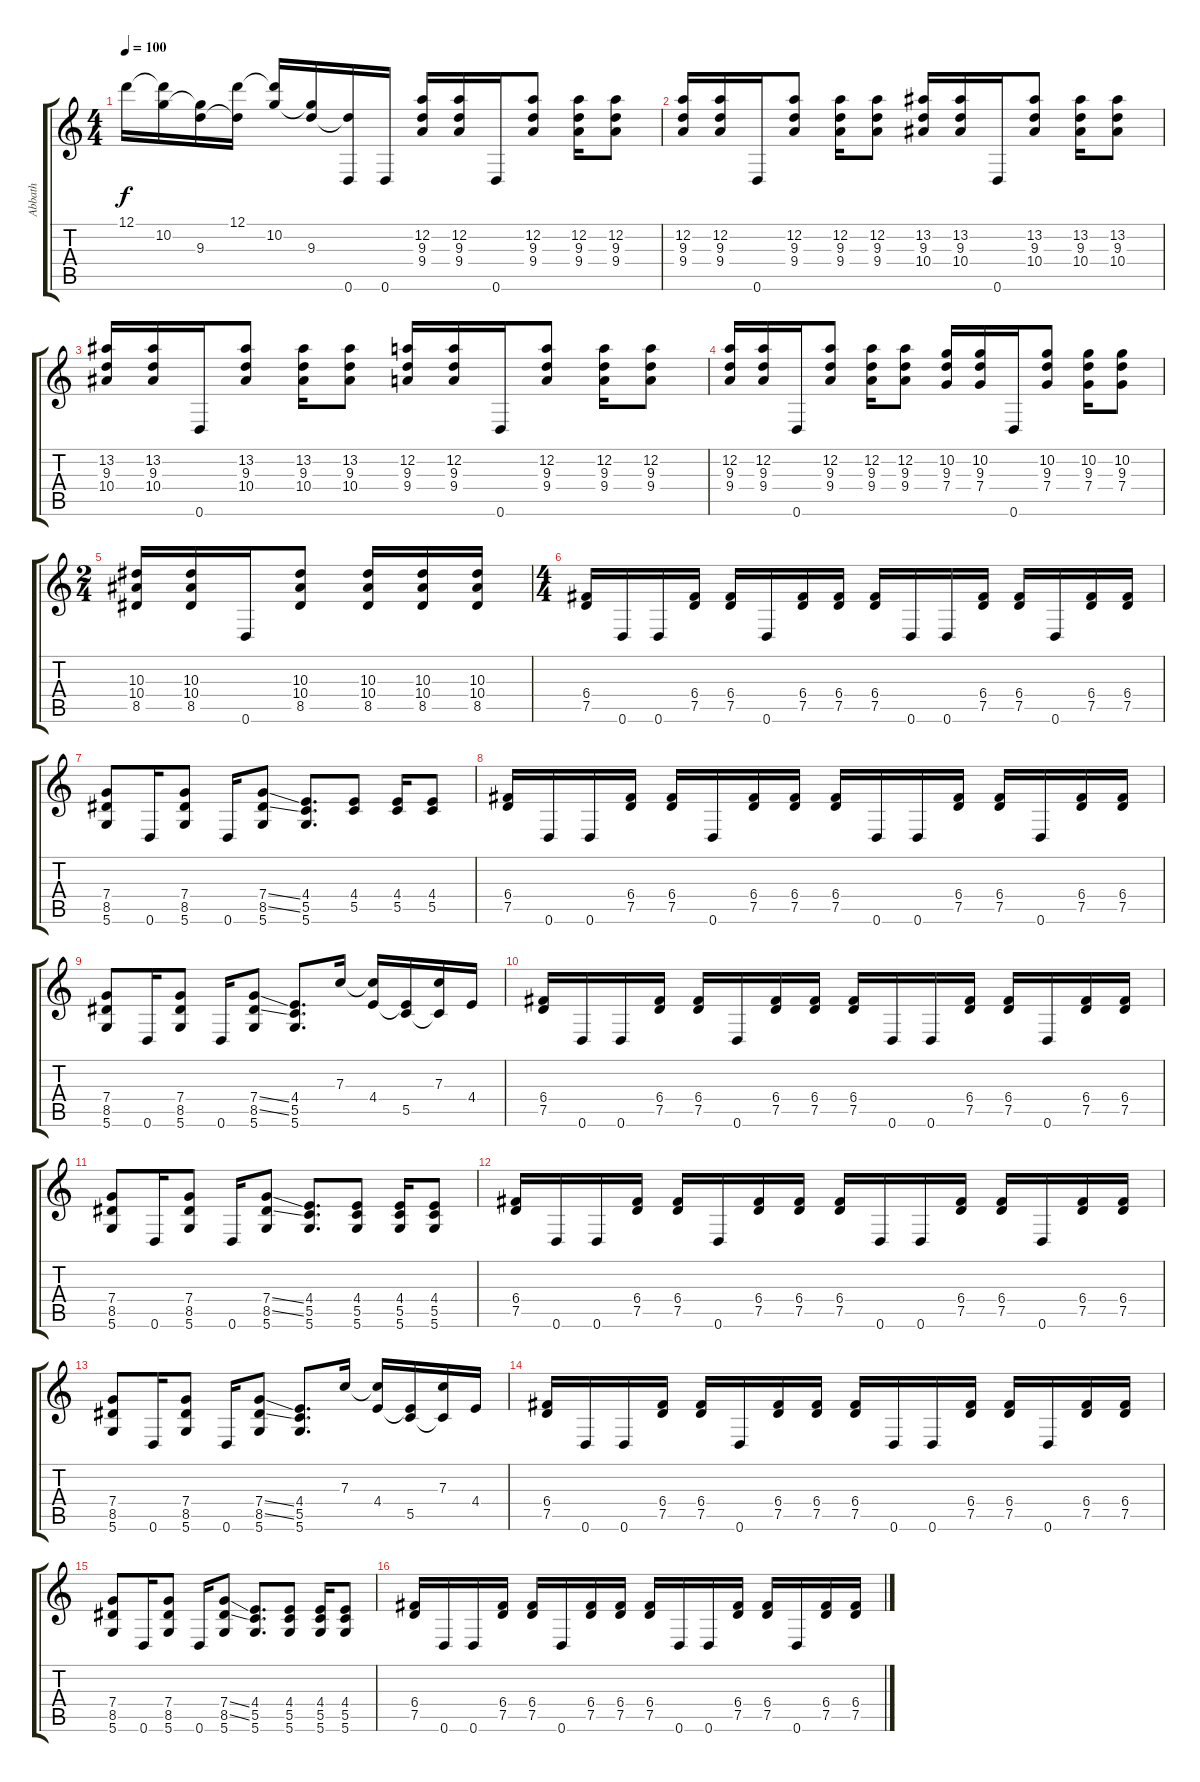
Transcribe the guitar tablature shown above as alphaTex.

\track ("Abbath" "Abbath") {instrument distortionguitar}
\staff {score tabs}
\tuning (D4 A3 F3 C3 G2 D2) {hide}
\ts (4 4)
\tempo 100
\clef g2
\ks c
12.1.16{dy f} (12.1{t} 10.2).16 (10.2{t} 9.3).16 (12.1 9.3{t}).16 (12.1{t} 10.2).16 (10.2{t} 9.3).16 (9.3{t} 0.6).16 0.6.16 (12.2 9.3 9.4).16 (12.2 9.3 9.4).16 0.6.16 (12.2 9.3 9.4).8 (12.2 9.3 9.4).16 (12.2 9.3 9.4).8 |
(12.2 9.3 9.4).16 (12.2 9.3 9.4).16 0.6.16 (12.2 9.3 9.4).8 (12.2 9.3 9.4).16 (12.2 9.3 9.4).8 (13.2 9.3 10.4).16 (13.2 9.3 10.4).16 0.6.16 (13.2 9.3 10.4).8 (13.2 9.3 10.4).16 (13.2 9.3 10.4).8 |
(13.2 9.3 10.4).16 (13.2 9.3 10.4).16 0.6.16 (13.2 9.3 10.4).8 (13.2 9.3 10.4).16 (13.2 9.3 10.4).8 (12.2 9.3 9.4).16 (12.2 9.3 9.4).16 0.6.16 (12.2 9.3 9.4).8 (12.2 9.3 9.4).16 (12.2 9.3 9.4).8 |
(12.2 9.3 9.4).16 (12.2 9.3 9.4).16 0.6.16 (12.2 9.3 9.4).8 (12.2 9.3 9.4).16 (12.2 9.3 9.4).8 (10.2 9.3 7.4).16 (10.2 9.3 7.4).16 0.6.16 (10.2 9.3 7.4).8 (10.2 9.3 7.4).16 (10.2 9.3 7.4).8 |
\ts (2 4)
(10.3 10.4 8.5).16 (10.3 10.4 8.5).16 0.6.16 (10.3 10.4 8.5).8 (10.3 10.4 8.5).16 (10.3 10.4 8.5).16 (10.3 10.4 8.5).16 |
\ts (4 4)
(6.4 7.5).16 0.6.16 0.6.16 (6.4 7.5).16 (6.4 7.5).16 0.6.16 (6.4 7.5).16 (6.4 7.5).16 (6.4 7.5).16 0.6.16 0.6.16 (6.4 7.5).16 (6.4 7.5).16 0.6.16 (6.4 7.5).16 (6.4 7.5).16 |
(7.4 8.5 5.6).8 0.6.16 (7.4 8.5 5.6).8 0.6.16 (7.4{ss} 8.5{ss} 5.6).8 (4.4 5.5 5.6).8{d} (4.4 5.5).8 (4.4 5.5).16 (4.4 5.5).8 |
(6.4 7.5).16 0.6.16 0.6.16 (6.4 7.5).16 (6.4 7.5).16 0.6.16 (6.4 7.5).16 (6.4 7.5).16 (6.4 7.5).16 0.6.16 0.6.16 (6.4 7.5).16 (6.4 7.5).16 0.6.16 (6.4 7.5).16 (6.4 7.5).16 |
(7.4 8.5 5.6).8 0.6.16 (7.4 8.5 5.6).8 0.6.16 (7.4{ss} 8.5{ss} 5.6).8 (4.4 5.5 5.6).8{d} 7.3.16 (7.3{t} 4.4).16 (4.4{t} 5.5).16 (7.3 5.5{t}).16 4.4.16 |
(6.4 7.5).16 0.6.16 0.6.16 (6.4 7.5).16 (6.4 7.5).16 0.6.16 (6.4 7.5).16 (6.4 7.5).16 (6.4 7.5).16 0.6.16 0.6.16 (6.4 7.5).16 (6.4 7.5).16 0.6.16 (6.4 7.5).16 (6.4 7.5).16 |
(7.4 8.5 5.6).8 0.6.16 (7.4 8.5 5.6).8 0.6.16 (7.4{ss} 8.5{ss} 5.6).8 (4.4 5.5 5.6).8{d} (4.4 5.5 5.6).8 (4.4 5.5 5.6).16 (4.4 5.5 5.6).8 |
(6.4 7.5).16 0.6.16 0.6.16 (6.4 7.5).16 (6.4 7.5).16 0.6.16 (6.4 7.5).16 (6.4 7.5).16 (6.4 7.5).16 0.6.16 0.6.16 (6.4 7.5).16 (6.4 7.5).16 0.6.16 (6.4 7.5).16 (6.4 7.5).16 |
(7.4 8.5 5.6).8 0.6.16 (7.4 8.5 5.6).8 0.6.16 (7.4{ss} 8.5{ss} 5.6).8 (4.4 5.5 5.6).8{d} 7.3.16 (7.3{t} 4.4).16 (4.4{t} 5.5).16 (7.3 5.5{t}).16 4.4.16 |
(6.4 7.5).16 0.6.16 0.6.16 (6.4 7.5).16 (6.4 7.5).16 0.6.16 (6.4 7.5).16 (6.4 7.5).16 (6.4 7.5).16 0.6.16 0.6.16 (6.4 7.5).16 (6.4 7.5).16 0.6.16 (6.4 7.5).16 (6.4 7.5).16 |
(7.4 8.5 5.6).8 0.6.16 (7.4 8.5 5.6).8 0.6.16 (7.4{ss} 8.5{ss} 5.6).8 (4.4 5.5 5.6).8{d} (4.4 5.5 5.6).8 (4.4 5.5 5.6).16 (4.4 5.5 5.6).8 |
(6.4 7.5).16 0.6.16 0.6.16 (6.4 7.5).16 (6.4 7.5).16 0.6.16 (6.4 7.5).16 (6.4 7.5).16 (6.4 7.5).16 0.6.16 0.6.16 (6.4 7.5).16 (6.4 7.5).16 0.6.16 (6.4 7.5).16 (6.4 7.5).16
